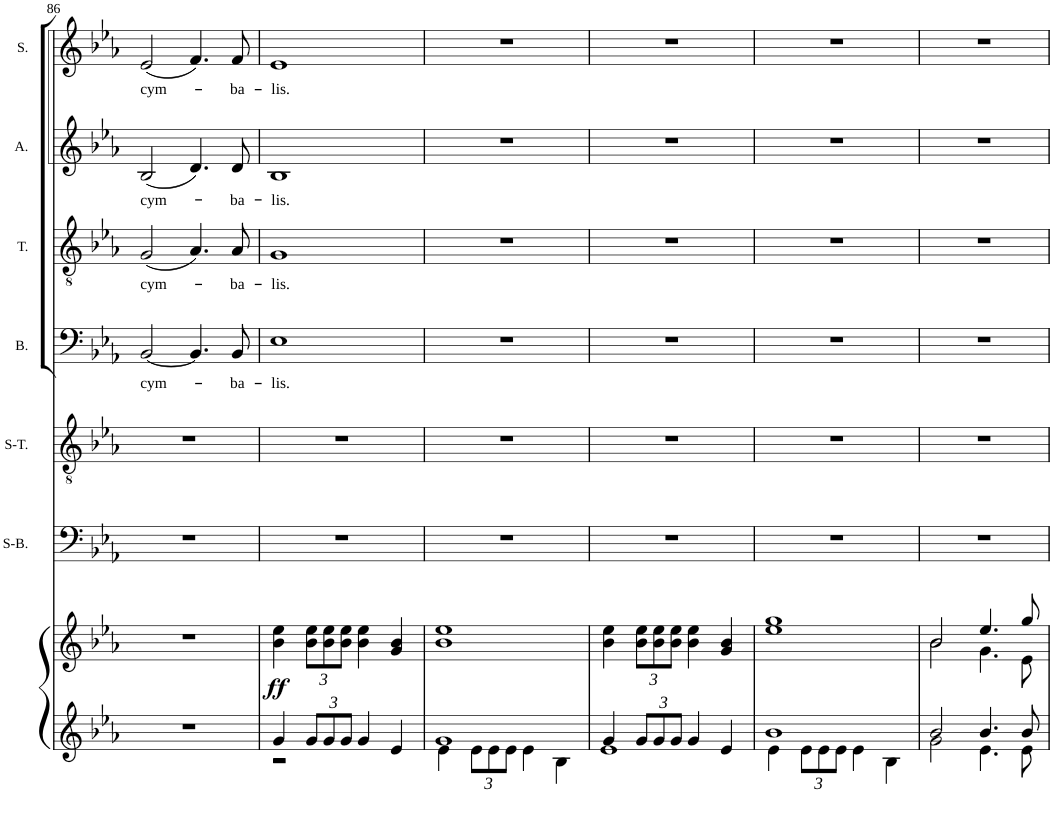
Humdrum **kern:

**kern	**kern	**dynam	**kern	**kern	**kern	**text	**kern	**text	**kern	**text	**kern	**text
*part7	*part7	*part7	*part6	*part5	*part4	*part4	*part3	*part3	*part2	*part2	*part1	*part1
*staff8	*staff7	*staff7/8	*staff6	*staff5	*staff4	*staff4	*staff3	*staff3	*staff2	*staff2	*staff1	*staff1
*	*	*	*I"Bariton Solo	*I"Tenor Solo	*I"Bass	*	*I"Tenor	*	*I"Alt	*	*I"Sopran	*
*	*	*	*	*	*I'B.	*	*I'T.	*	*I'A.	*	*I'S.	*
!!LO:PB:g=z
*clefG2	*clefG2	*	*clefF4	*clefGv2	*clefF4	*	*clefGv2	*	*clefG2	*	*clefG2	*
*k[b-e-a-]	*k[b-e-a-]	*	*k[b-e-a-]	*k[b-e-a-]	*k[b-e-a-]	*	*k[b-e-a-]	*	*k[b-e-a-]	*	*k[b-e-a-]	*
*E-:	*E-:	*	*E-:	*E-:	*E-:	*	*E-:	*	*E-:	*	*E-:	*
*M4/4	*M4/4	*	*M4/4	*M4/4	*M4/4	*	*M4/4	*	*M4/4	*	*M4/4	*
*met(c)	*met(c)	*	*met(c)	*met(c)	*met(c)	*	*met(c)	*	*met(c)	*	*met(c)	*
=86	=86	=86	=86	=86	=86	=86	=86	=86	=86	=86	=86	=86
!	!	!	!	!	!	!LO:LY:b	!	!LO:LY:b	!	!LO:LY:b	!	!LO:LY:b
1r	1r	.	1r	1r	[2BB-/	cym-	(2G/	cym-	(2B-/	cym-	(2e-/	cym-
.	.	.	.	.	4.BB-/]	.	4.A-/)	.	4.d/)	.	4.f/)	.
!	!	!	!	!	!	!LO:LY:b	!	!LO:LY:b	!	!LO:LY:b	!	!LO:LY:b
.	.	.	.	.	8BB-/	-ba-	8A-/	-ba-	8d/	-ba-	8f/	-ba-
=87	=87	=87	=87	=87	=87	=87	=87	=87	=87	=87	=87	=87
*^	*	*	*	*	*	*	*	*	*	*	*	*
!	!	!	!LO:DY:b	!	!	!	!LO:LY:b	!	!LO:LY:b	!	!LO:LY:b	!	!LO:LY:b
4g/	1r	4b-\ 4ee-\	ff	1r	1r	1E-	-lis.	1G	-lis.	1B-	-lis.	1e-	-lis.
*Xbrackettup	*	*Xbrackettup	*	*	*	*	*	*	*	*	*	*	*
12g/L	.	12b-\ 12ee-\L	.	.	.	.	.	.	.	.	.	.	.
12g/	.	12b-\ 12ee-\	.	.	.	.	.	.	.	.	.	.	.
12g/J	.	12b-\ 12ee-\J	.	.	.	.	.	.	.	.	.	.	.
4g/	.	4b-\ 4ee-\	.	.	.	.	.	.	.	.	.	.	.
4e-/	.	4g/ 4b-/	.	.	.	.	.	.	.	.	.	.	.
=88	=88	=88	=88	=88	=88	=88	=88	=88	=88	=88	=88	=88	=88
1g	4e-\	1b- 1ee-	.	1r	1r	1r	.	1r	.	1r	.	1r	.
.	12e-\L	.	.	.	.	.	.	.	.	.	.	.	.
.	12e-\	.	.	.	.	.	.	.	.	.	.	.	.
.	12e-\J	.	.	.	.	.	.	.	.	.	.	.	.
.	4e-\	.	.	.	.	.	.	.	.	.	.	.	.
.	4B-\	.	.	.	.	.	.	.	.	.	.	.	.
=89	=89	=89	=89	=89	=89	=89	=89	=89	=89	=89	=89	=89	=89
4g/	1e-	4b-\ 4ee-\	.	1r	1r	1r	.	1r	.	1r	.	1r	.
12g/L	.	12b-\ 12ee-\L	.	.	.	.	.	.	.	.	.	.	.
12g/	.	12b-\ 12ee-\	.	.	.	.	.	.	.	.	.	.	.
12g/J	.	12b-\ 12ee-\J	.	.	.	.	.	.	.	.	.	.	.
4g/	.	4b-\ 4ee-\	.	.	.	.	.	.	.	.	.	.	.
4e-/	.	4g/ 4b-/	.	.	.	.	.	.	.	.	.	.	.
=90	=90	=90	=90	=90	=90	=90	=90	=90	=90	=90	=90	=90	=90
1b-	4e-\	1ee- 1gg	.	1r	1r	1r	.	1r	.	1r	.	1r	.
.	12e-\L	.	.	.	.	.	.	.	.	.	.	.	.
.	12e-\	.	.	.	.	.	.	.	.	.	.	.	.
.	12e-\J	.	.	.	.	.	.	.	.	.	.	.	.
.	4e-\	.	.	.	.	.	.	.	.	.	.	.	.
.	4B-\	.	.	.	.	.	.	.	.	.	.	.	.
=91	=91	=91	=91	=91	=91	=91	=91	=91	=91	=91	=91	=91	=91
*	*	*^	*	*	*	*	*	*	*	*	*	*	*
2b-/	2g\	2b-/	2b-\	.	1r	1r	1r	.	1r	.	1r	.	1r	.
4.b-/	4.e-\	4.ee-/	4.g\	.	.	.	.	.	.	.	.	.	.	.
8b-/	8e-\	8gg/	8e-\	.	.	.	.	.	.	.	.	.	.	.
*v	*v	*	*	*	*	*	*	*	*	*	*	*	*	*
*	*v	*v	*	*	*	*	*	*	*	*	*	*	*
=	=	=	=	=	=	=	=	=	=	=	=	=
*-	*-	*-	*-	*-	*-	*-	*-	*-	*-	*-	*-	*-
